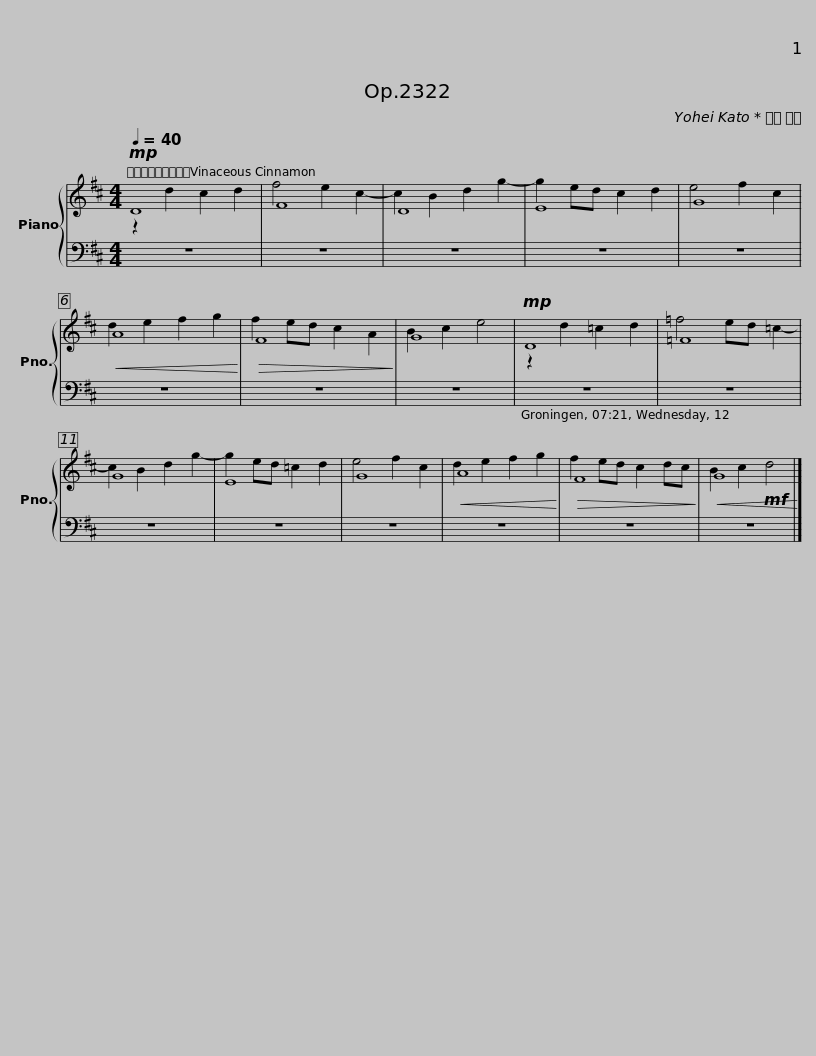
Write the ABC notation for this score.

X:1
%%score { ( 1 2 ) | 3 }
L:1/8
Q:1/4=40
M:4/4
I:linebreak $
K:D
V:1 treble
V:2 treble
V:3 bass
V:1
!mp! D8 | F8 | D8 | E8 | G8 | %5
!<(! A8!<)! |!>(! F8!>)! | G8 |$!mp! D8 | =F8 | %10
 G8 | E8 | G8 |!<(! A8!<)! |!>(! F8!>)! | %15
!<(! G8!<)! |] %16
V:2
 z2 d2 c2 d2 | f4 e2 c2- | c2 B2 d2 g2- | g2 ed c2 d2 | e4 f2 c2 | %5
 d2 e2 f2 g2 | f2 ed c2 A2 | B2 c2 e4 |$ z2 d2 =c2 d2 | =f4 ed =c2- | %10
 c2 B2 d2 g2- | g2 ed =c2 d2 | e4 f2 c2 | d2 e2 f2 g2 | f2 ed c2 dc | %15
 B2 c2!mf! d4 |] %16
V:3
 z8 | z8 | z8 | z8 | z8 | %5
 z8 | z8 | z8 |$ z8 | z8 | %10
 z8 | z8 | z8 | z8 | z8 | %15
 z8 |] %16
